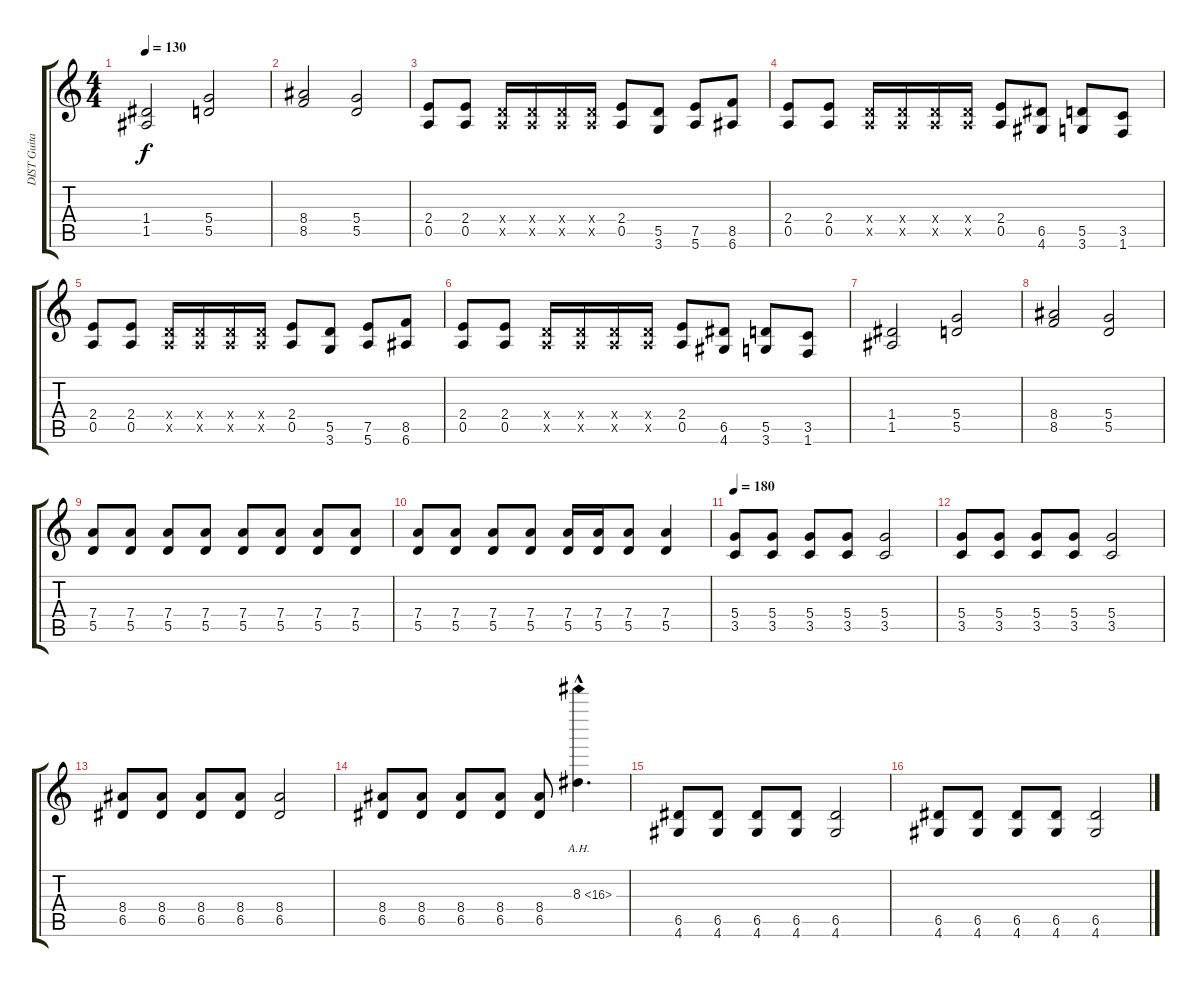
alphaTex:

\track ("DIST Guitar 2" "DIST Guita") {instrument distortionguitar}
\staff {score tabs}
\tuning (E4 B3 G3 D3 A2 E2) {hide}
\ts (4 4)
\tempo 130
\clef g2
\ks c
(1.4 1.5).2{dy f} (5.4 5.5).2 |
(8.4 8.5).2 (5.4 5.5).2 |
(2.4 0.5).8 (2.4 0.5).8 (0.4{x} 0.5{x}).16 (0.4{x} 0.5{x}).16 (0.4{x} 0.5{x}).16 (0.4{x} 0.5{x}).16 (2.4 0.5).8 (5.5 3.6).8 (7.5 5.6).8 (8.5 6.6).8 |
(2.4 0.5).8 (2.4 0.5).8 (0.4{x} 0.5{x}).16 (0.4{x} 0.5{x}).16 (0.4{x} 0.5{x}).16 (0.4{x} 0.5{x}).16 (2.4 0.5).8 (6.5 4.6).8 (5.5 3.6).8 (3.5 1.6).8 |
(2.4 0.5).8 (2.4 0.5).8 (0.4{x} 0.5{x}).16 (0.4{x} 0.5{x}).16 (0.4{x} 0.5{x}).16 (0.4{x} 0.5{x}).16 (2.4 0.5).8 (5.5 3.6).8 (7.5 5.6).8 (8.5 6.6).8 |
(2.4 0.5).8 (2.4 0.5).8 (0.4{x} 0.5{x}).16 (0.4{x} 0.5{x}).16 (0.4{x} 0.5{x}).16 (0.4{x} 0.5{x}).16 (2.4 0.5).8 (6.5 4.6).8 (5.5 3.6).8 (3.5 1.6).8 |
(1.4 1.5).2 (5.4 5.5).2 |
(8.4 8.5).2 (5.4 5.5).2 |
(7.4 5.5).8 (7.4 5.5).8 (7.4 5.5).8 (7.4 5.5).8 (7.4 5.5).8 (7.4 5.5).8 (7.4 5.5).8 (7.4 5.5).8 |
(7.4 5.5).8 (7.4 5.5).8 (7.4 5.5).8 (7.4 5.5).8 (7.4 5.5).16 (7.4 5.5).16 (7.4 5.5).8 (7.4 5.5).4 |
\tempo 180
(5.4 3.5).8 (5.4 3.5).8 (5.4 3.5).8 (5.4 3.5).8 (5.4 3.5).2 |
(5.4 3.5).8 (5.4 3.5).8 (5.4 3.5).8 (5.4 3.5).8 (5.4 3.5).2 |
(8.4 6.5).8 (8.4 6.5).8 (8.4 6.5).8 (8.4 6.5).8 (8.4 6.5).2 |
(8.4 6.5).8 (8.4 6.5).8 (8.4 6.5).8 (8.4 6.5).8 (8.4 6.5).8 8.3{ah 8 hac}.4{d} |
(6.5 4.6).8 (6.5 4.6).8 (6.5 4.6).8 (6.5 4.6).8 (6.5 4.6).2 |
(6.5 4.6).8 (6.5 4.6).8 (6.5 4.6).8 (6.5 4.6).8 (6.5 4.6).2
